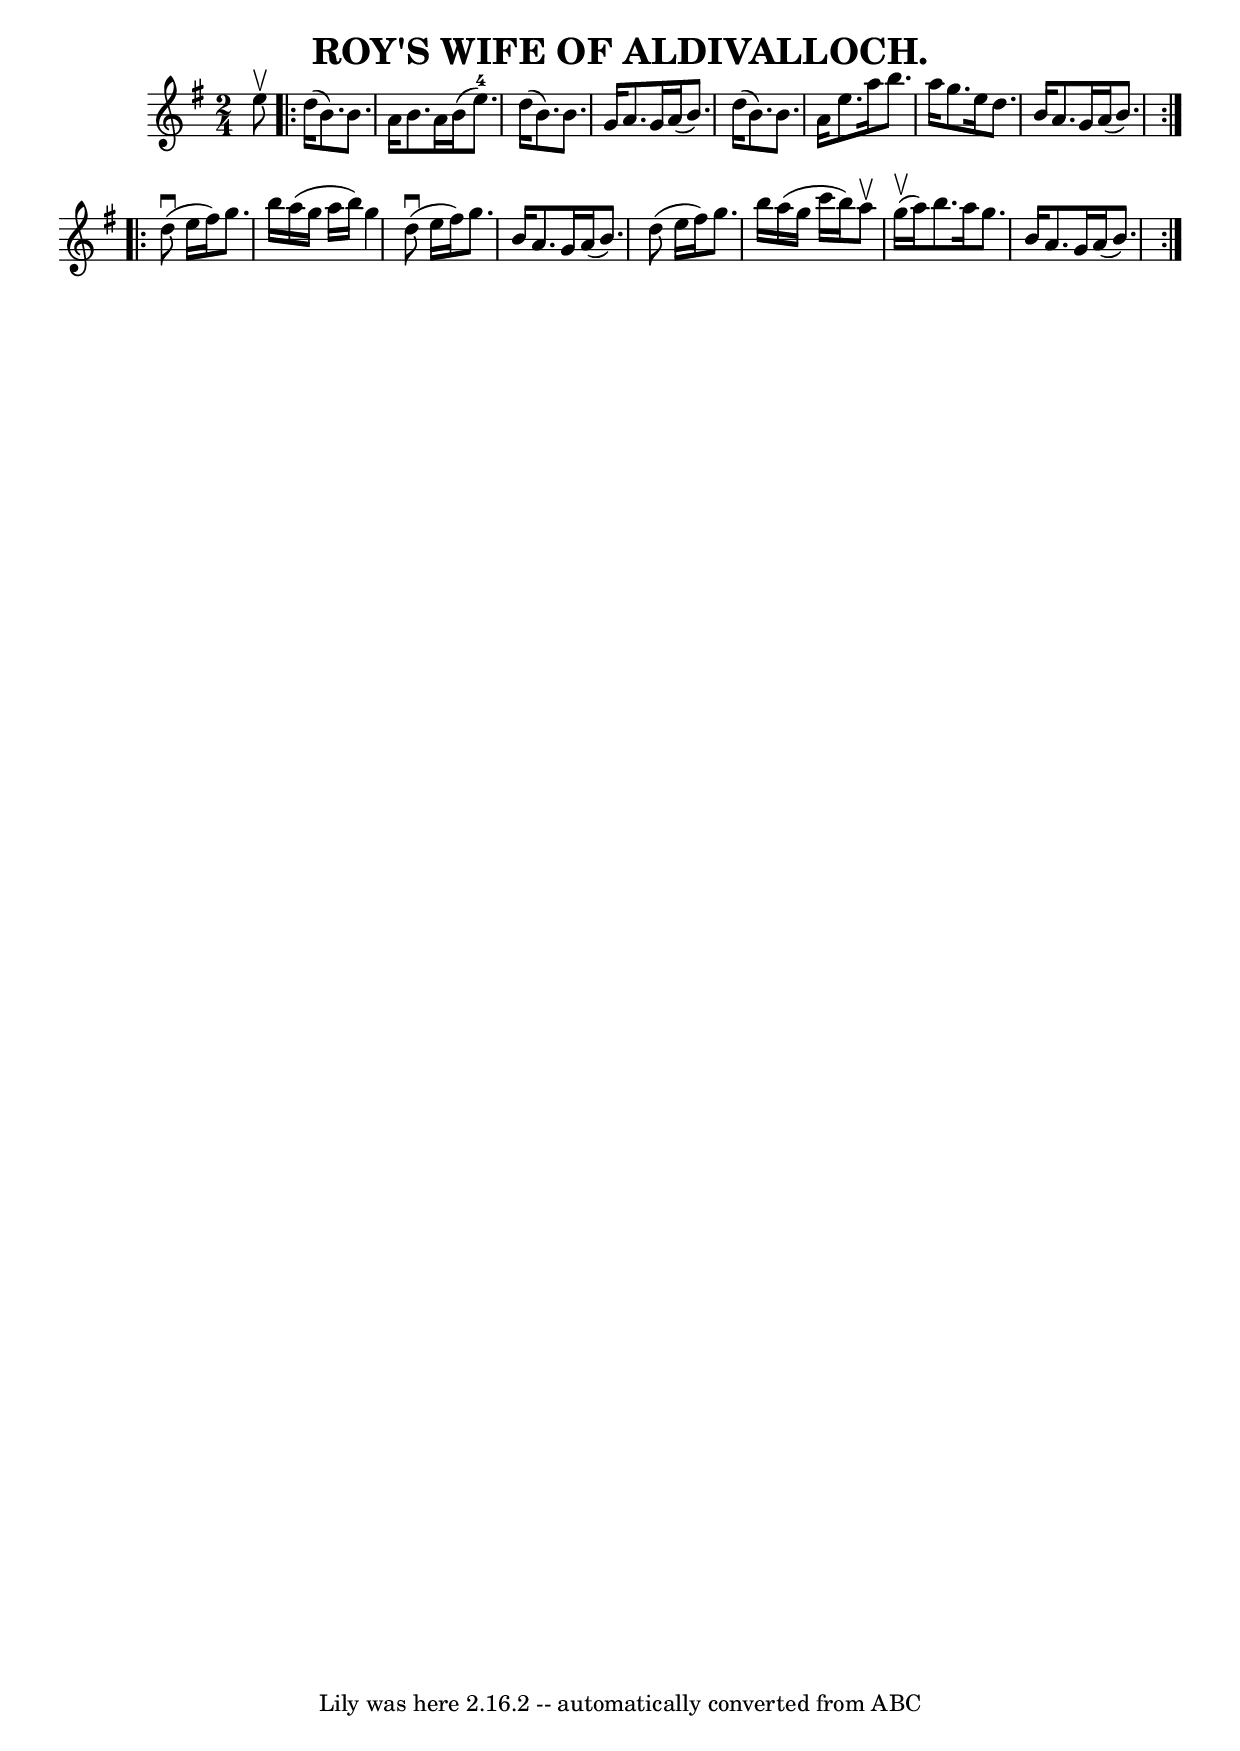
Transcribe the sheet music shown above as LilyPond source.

\version "2.16.2"
\include "Mammoth.ily"
\header {
	%% book = "Coles pg 26.7"
	crossRefNumber = "7"
	footnotes = "\\\\ROY'S WIFE. -- First couple join right hands and balance, [4 bars],\\\\down the centre [4 bars], balance at: the foot [4 bars],\\\\cross 4 hands with second couple, back with left hands [3 bars]"
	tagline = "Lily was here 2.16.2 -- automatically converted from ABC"
	title = "ROY'S WIFE OF ALDIVALLOCH."
}
voicedefault =  {


\time 2/4 
\key g \major e''8^\upbow \repeat volta 2 { d''16 (b'8.)   
b'8. a'16  |
 b'8. a'16 b'16 (e''8.-4) |
   
d''16 (b'8.) b'8. g'16  |
 a'8. g'16 a'16 (b'8.) 
|
 d''16 (b'8.) b'8. a'16  |
 e''8. a''16    
b''8. a''16  |
 g''8. e''16 d''8. b'16  |
 a'8.    
g'16 a'16 (b'8.) }     \repeat volta 2 { d''8 (^\downbow e''16   
 fis''16) g''8. b''16  |
 a''16 (g''16 a''16 b''16) 
 g''4  |
 d''8 (^\downbow e''16 fis''16) g''8. b'16  
|
 a'8. g'16 a'16 (b'8.) |
 d''8 (e''16    
fis''16) g''8. b''16  |
 a''16 (g''16 c'''16 b''16) 
 a''8^\upbow g''16 (^\upbow a''16) |
 b''8. a''16    
g''8. b'16  |
 a'8. g'16 a'16 (b'8.) }   
}

\score{
    <<

	\context Staff="default"
	{
	    \voicedefault 
	}

    >>
	\layout {
	}
	\midi {}
}
